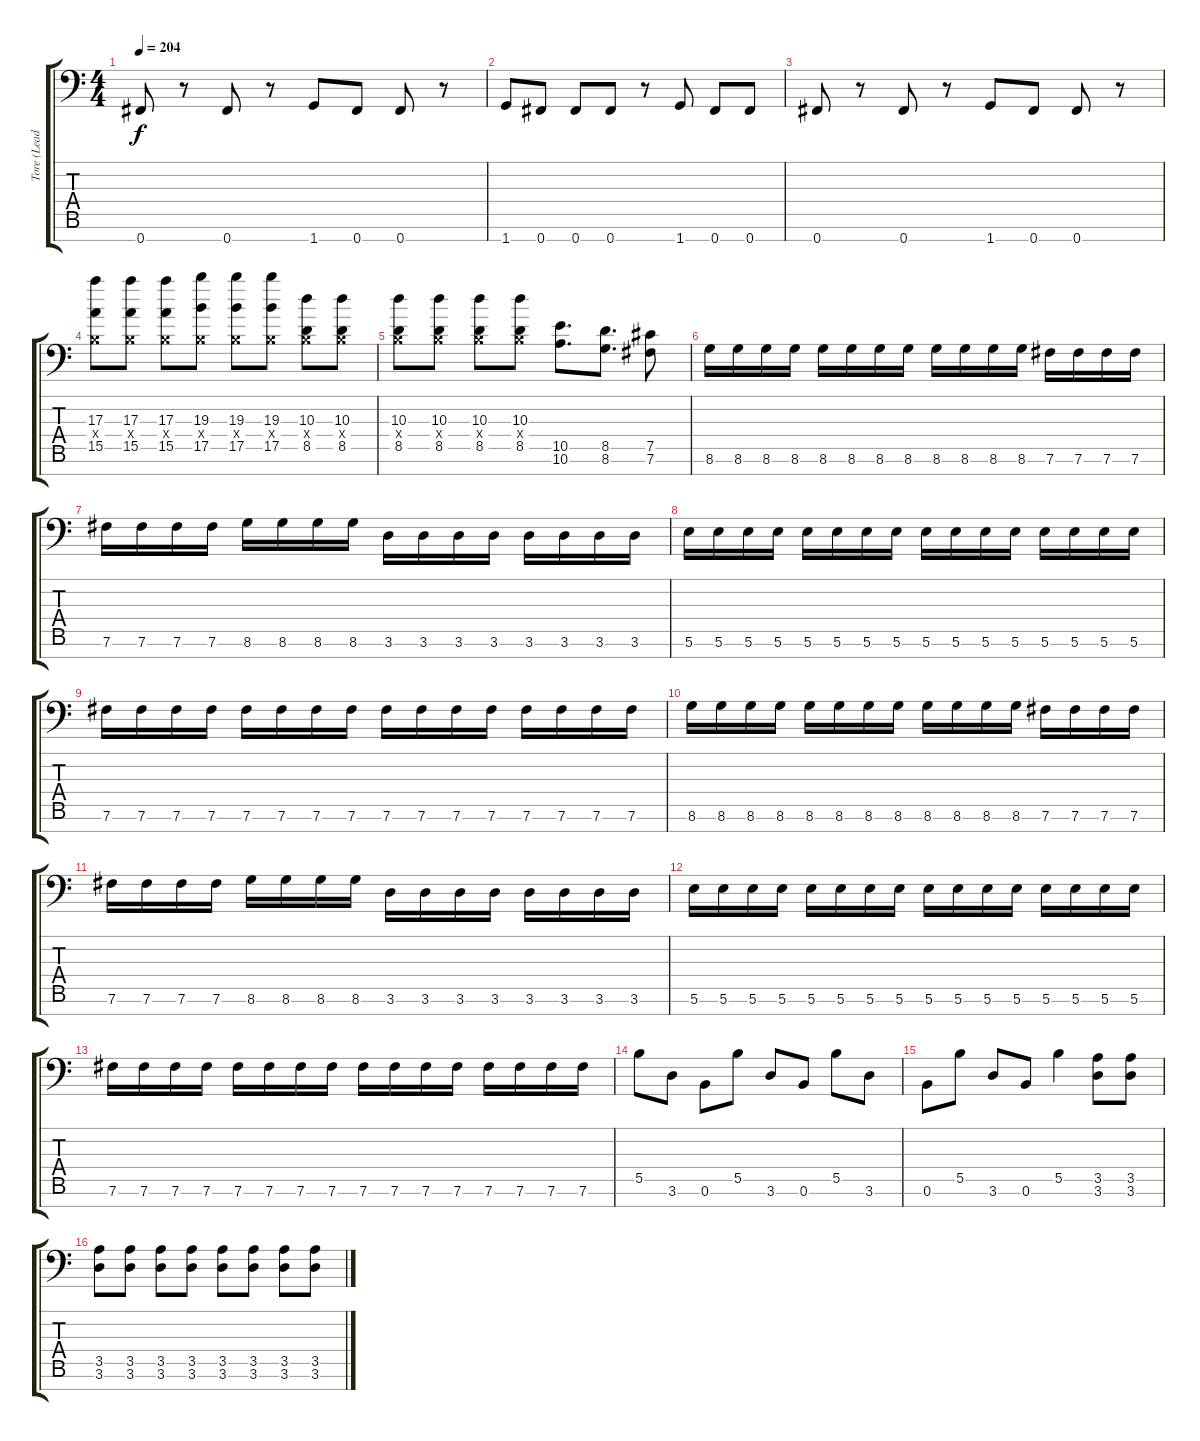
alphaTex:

\track ("Tore (Lead Guitar)" "Tore (Lead") {instrument distortionguitar}
\staff {score tabs}
\tuning (Db4 Ab3 E3 B2 Gb2 B1 Gb1) {hide}
\ts (4 4)
\tempo 204
\clef f4
\ks c
0.7.8{dy f} r.8 0.7.8 r.8 1.7.8 0.7.8 0.7.8 r.8 |
1.7.8 0.7.8 0.7.8 0.7.8 r.8 1.7.8 0.7.8 0.7.8 |
0.7.8 r.8 0.7.8 r.8 1.7.8 0.7.8 0.7.8 r.8 |
(17.3 0.4{x} 15.5).8 (17.3 0.4{x} 15.5).8 (17.3 0.4{x} 15.5).8 (19.3 0.4{x} 17.5).8 (19.3 0.4{x} 17.5).8 (19.3 0.4{x} 17.5).8 (10.3 0.4{x} 8.5).8 (10.3 0.4{x} 8.5).8 |
(10.3 0.4{x} 8.5).8 (10.3 0.4{x} 8.5).8 (10.3 0.4{x} 8.5).8 (10.3 0.4{x} 8.5).8 (10.5 10.6).8{d} (8.5 8.6).8{d} (7.5 7.6).8 |
8.6.16 8.6.16 8.6.16 8.6.16 8.6.16 8.6.16 8.6.16 8.6.16 8.6.16 8.6.16 8.6.16 8.6.16 7.6.16 7.6.16 7.6.16 7.6.16 |
7.6.16 7.6.16 7.6.16 7.6.16 8.6.16 8.6.16 8.6.16 8.6.16 3.6.16 3.6.16 3.6.16 3.6.16 3.6.16 3.6.16 3.6.16 3.6.16 |
5.6.16 5.6.16 5.6.16 5.6.16 5.6.16 5.6.16 5.6.16 5.6.16 5.6.16 5.6.16 5.6.16 5.6.16 5.6.16 5.6.16 5.6.16 5.6.16 |
7.6.16 7.6.16 7.6.16 7.6.16 7.6.16 7.6.16 7.6.16 7.6.16 7.6.16 7.6.16 7.6.16 7.6.16 7.6.16 7.6.16 7.6.16 7.6.16 |
8.6.16 8.6.16 8.6.16 8.6.16 8.6.16 8.6.16 8.6.16 8.6.16 8.6.16 8.6.16 8.6.16 8.6.16 7.6.16 7.6.16 7.6.16 7.6.16 |
7.6.16 7.6.16 7.6.16 7.6.16 8.6.16 8.6.16 8.6.16 8.6.16 3.6.16 3.6.16 3.6.16 3.6.16 3.6.16 3.6.16 3.6.16 3.6.16 |
5.6.16 5.6.16 5.6.16 5.6.16 5.6.16 5.6.16 5.6.16 5.6.16 5.6.16 5.6.16 5.6.16 5.6.16 5.6.16 5.6.16 5.6.16 5.6.16 |
7.6.16 7.6.16 7.6.16 7.6.16 7.6.16 7.6.16 7.6.16 7.6.16 7.6.16 7.6.16 7.6.16 7.6.16 7.6.16 7.6.16 7.6.16 7.6.16 |
5.5.8 3.6.8 0.6.8 5.5.8 3.6.8 0.6.8 5.5.8 3.6.8 |
0.6.8 5.5.8 3.6.8 0.6.8 5.5.4 (3.5 3.6).8 (3.5 3.6).8 |
(3.5 3.6).8 (3.5 3.6).8 (3.5 3.6).8 (3.5 3.6).8 (3.5 3.6).8 (3.5 3.6).8 (3.5 3.6).8 (3.5 3.6).8
